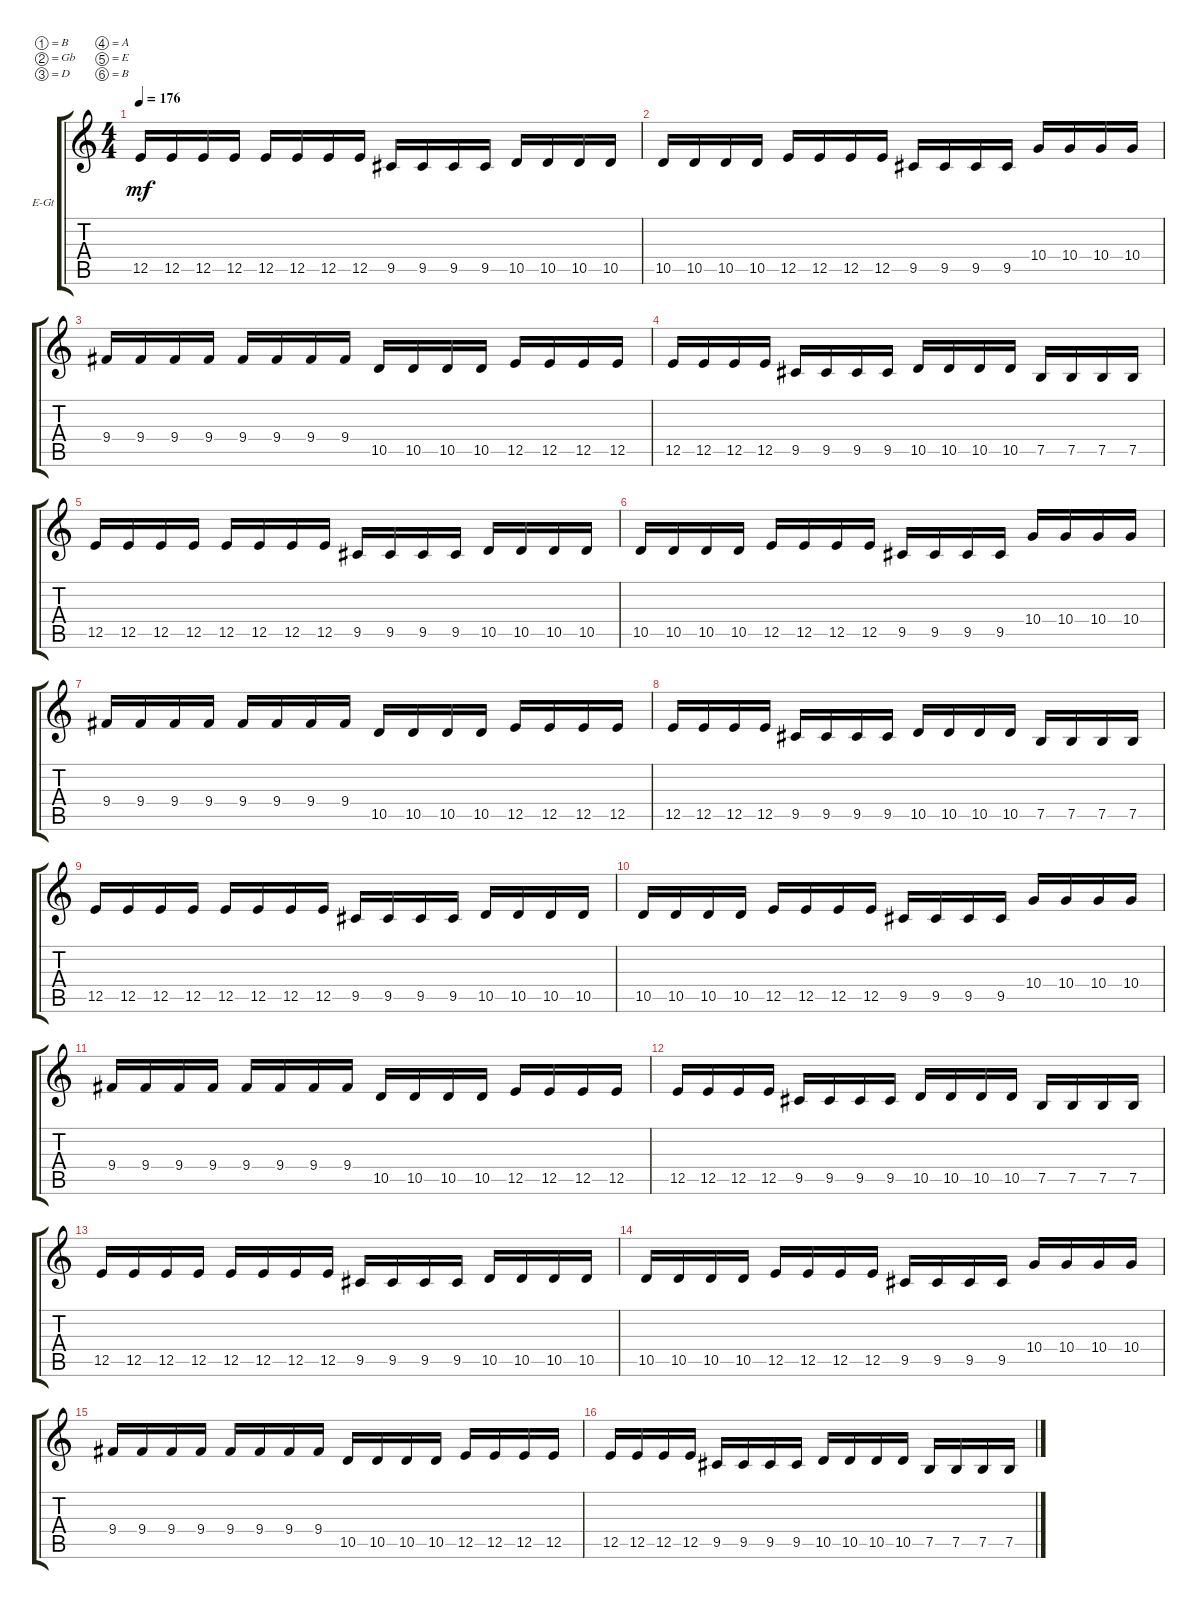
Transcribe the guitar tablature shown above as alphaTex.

\bracketExtendMode groupsimilarinstruments
\firstSystemTrackNameOrientation horizontal
\otherSystemsTrackNameOrientation horizontal
\track ("Jean-François Dagenais 2" "E-Gt") {instrument distortionguitar}
\staff {score tabs}
\tuning (B3 Gb3 D3 A2 E2 B1)
\ts (4 4)
\tempo 176
\clef g2
\ks c
12.5.16{dy mf} 12.5.16 12.5.16 12.5.16 12.5.16 12.5.16 12.5.16 12.5.16 9.5.16 9.5.16 9.5.16 9.5.16 10.5.16 10.5.16 10.5.16 10.5.16 |
10.5.16 10.5.16 10.5.16 10.5.16 12.5.16 12.5.16 12.5.16 12.5.16 9.5.16 9.5.16 9.5.16 9.5.16 10.4.16 10.4.16 10.4.16 10.4.16 |
9.4.16 9.4.16 9.4.16 9.4.16 9.4.16 9.4.16 9.4.16 9.4.16 10.5.16 10.5.16 10.5.16 10.5.16 12.5.16 12.5.16 12.5.16 12.5.16 |
12.5.16 12.5.16 12.5.16 12.5.16 9.5.16 9.5.16 9.5.16 9.5.16 10.5.16 10.5.16 10.5.16 10.5.16 7.5.16 7.5.16 7.5.16 7.5.16 |
12.5.16 12.5.16 12.5.16 12.5.16 12.5.16 12.5.16 12.5.16 12.5.16 9.5.16 9.5.16 9.5.16 9.5.16 10.5.16 10.5.16 10.5.16 10.5.16 |
10.5.16 10.5.16 10.5.16 10.5.16 12.5.16 12.5.16 12.5.16 12.5.16 9.5.16 9.5.16 9.5.16 9.5.16 10.4.16 10.4.16 10.4.16 10.4.16 |
9.4.16 9.4.16 9.4.16 9.4.16 9.4.16 9.4.16 9.4.16 9.4.16 10.5.16 10.5.16 10.5.16 10.5.16 12.5.16 12.5.16 12.5.16 12.5.16 |
12.5.16 12.5.16 12.5.16 12.5.16 9.5.16 9.5.16 9.5.16 9.5.16 10.5.16 10.5.16 10.5.16 10.5.16 7.5.16 7.5.16 7.5.16 7.5.16 |
12.5.16 12.5.16 12.5.16 12.5.16 12.5.16 12.5.16 12.5.16 12.5.16 9.5.16 9.5.16 9.5.16 9.5.16 10.5.16 10.5.16 10.5.16 10.5.16 |
10.5.16 10.5.16 10.5.16 10.5.16 12.5.16 12.5.16 12.5.16 12.5.16 9.5.16 9.5.16 9.5.16 9.5.16 10.4.16 10.4.16 10.4.16 10.4.16 |
9.4.16 9.4.16 9.4.16 9.4.16 9.4.16 9.4.16 9.4.16 9.4.16 10.5.16 10.5.16 10.5.16 10.5.16 12.5.16 12.5.16 12.5.16 12.5.16 |
12.5.16 12.5.16 12.5.16 12.5.16 9.5.16 9.5.16 9.5.16 9.5.16 10.5.16 10.5.16 10.5.16 10.5.16 7.5.16 7.5.16 7.5.16 7.5.16 |
12.5.16 12.5.16 12.5.16 12.5.16 12.5.16 12.5.16 12.5.16 12.5.16 9.5.16 9.5.16 9.5.16 9.5.16 10.5.16 10.5.16 10.5.16 10.5.16 |
10.5.16 10.5.16 10.5.16 10.5.16 12.5.16 12.5.16 12.5.16 12.5.16 9.5.16 9.5.16 9.5.16 9.5.16 10.4.16 10.4.16 10.4.16 10.4.16 |
9.4.16 9.4.16 9.4.16 9.4.16 9.4.16 9.4.16 9.4.16 9.4.16 10.5.16 10.5.16 10.5.16 10.5.16 12.5.16 12.5.16 12.5.16 12.5.16 |
12.5.16 12.5.16 12.5.16 12.5.16 9.5.16 9.5.16 9.5.16 9.5.16 10.5.16 10.5.16 10.5.16 10.5.16 7.5.16 7.5.16 7.5.16 7.5.16
